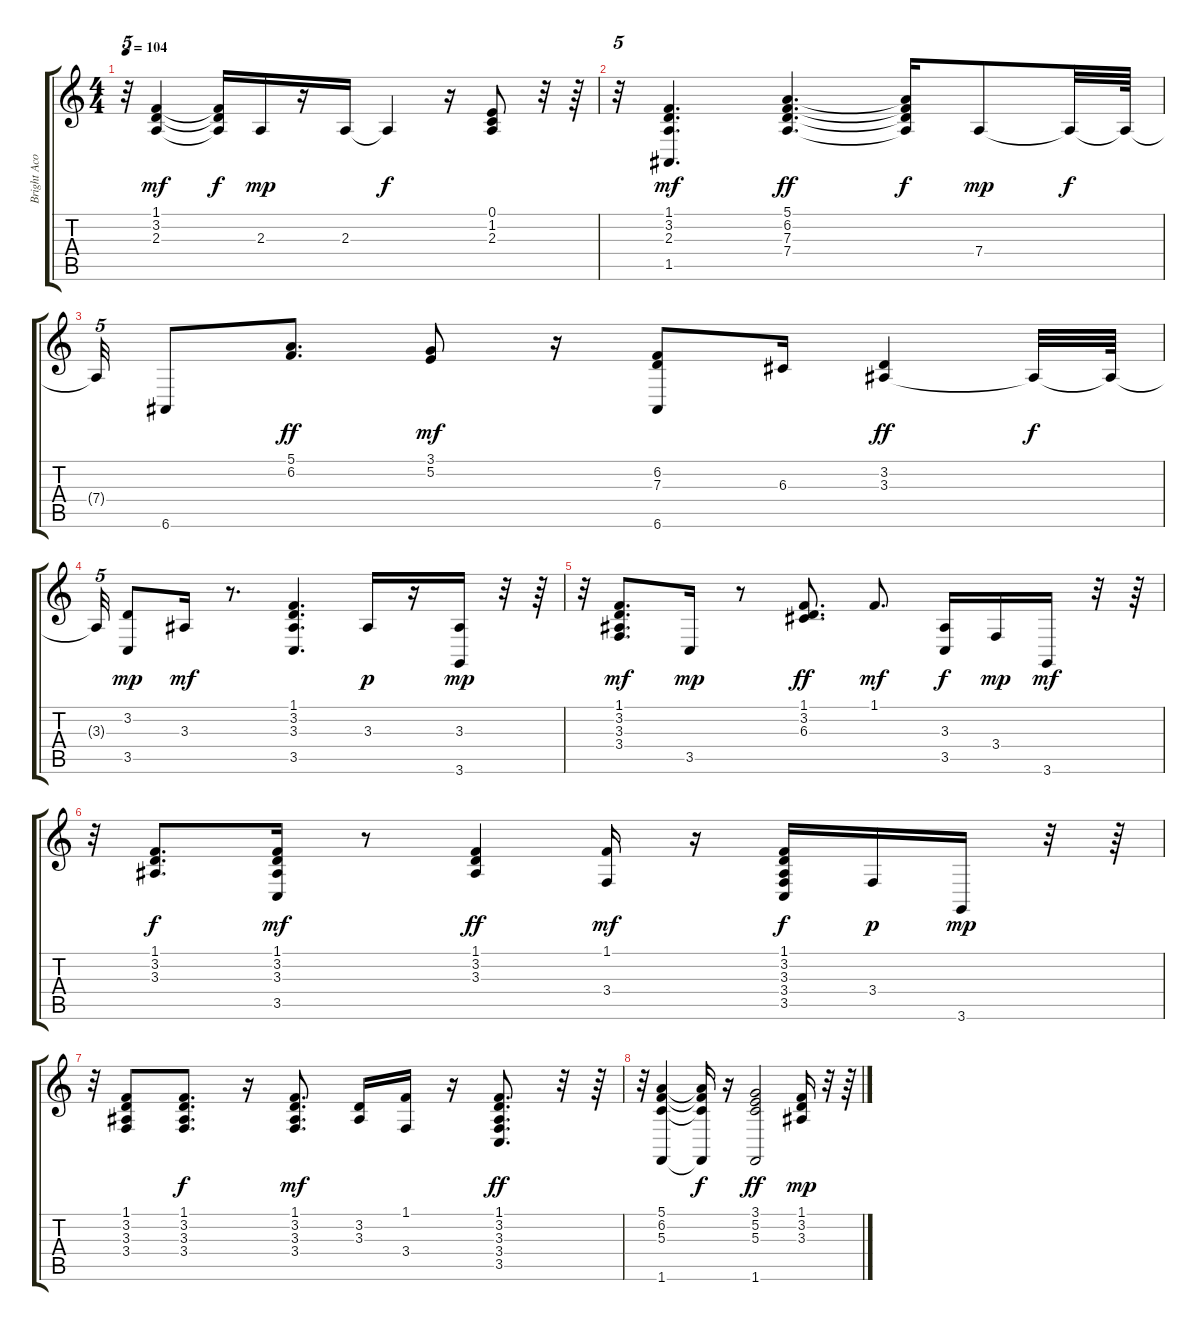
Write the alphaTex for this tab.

\track ("Bright Acoustic Piano" "Bright Aco") {instrument brightacousticpiano}
\staff {score tabs}
\tuning (E4 B3 G3 D3 A2 E2) {hide}
\ts (4 4)
\tempo 104
\clef g2
\ks c
r.32{tu (5 4) dy f} (1.1 3.2 2.3).4{dy mf} (1.1{t} 3.2{t} 2.3{t}).16{dy f} 2.3.16{dy mp} r.16 2.3.16 2.3{t}.4{dy f} r.16 (0.1 1.2 2.3).8 r.32 r.64 |
r.32{tu (5 4)} (1.1 3.2 2.3 1.5).4{d dy mf} (5.1 6.2 7.3 7.4).4{d dy ff} (5.1{t} 6.2{t} 7.3{t} 7.4{t}).16{dy f} 7.4.8{dy mp} 7.4{t}.32{dy f} 7.4{t}.64 |
7.4{t}.32{tu (5 4)} 6.6.8 (5.1 6.2).8{d dy ff} (3.1 5.2).8{dy mf} r.16 (6.2 7.3 6.6).8 6.3.16 (3.2 3.3).4{dy ff} 3.3{t}.32{dy f} 3.3{t}.64 |
3.3{t}.32{tu (5 4)} (3.2 3.5).8{dy mp} 3.3.16{dy mf} r.8{d} (1.1 3.2 3.3 3.5).4{d} 3.3.16{dy p} r.16 (3.3 3.6).16{dy mp} r.32 r.64 |
r.32{tu (5 4)} (1.1 3.2 3.3 3.4).8{d dy mf} 3.5.16{dy mp} r.8 (1.1 3.2 6.3).8{d dy ff} 1.1.8{d dy mf} (3.3 3.5).16{dy f} 3.4.16{dy mp} 3.6.16{dy mf} r.32 r.64 |
r.32{tu (5 4)} (1.1 3.2 3.3).8{d dy f} (1.1 3.2 3.3 3.5).16{dy mf} r.8 (1.1 3.2 3.3).4{dy ff} (1.1 3.4).16{dy mf} r.16 (1.1 3.2 3.3 3.4 3.5).16{dy f} 3.4.16{dy p} 3.6.16{dy mp} r.32 r.64 |
r.32{tu (5 4)} (1.1 3.2 3.3 3.4).8 (1.1 3.2 3.3 3.4).8{d dy f} r.16 (1.1 3.2 3.3 3.4).8{d dy mf} (3.2 3.3).16 (1.1 3.4).16 r.16 (1.1 3.2 3.3 3.4 3.5).8{d dy ff} r.32 r.64 |
r.32{tu (5 4)} (5.1 6.2 5.3 1.6).4 (5.1{t} 6.2{t} 5.3{t} 1.6{t}).16{dy f} r.16 (3.1 5.2 5.3 1.6).2{dy ff} (1.1 3.2 3.3).16{dy mp} r.32 r.64
